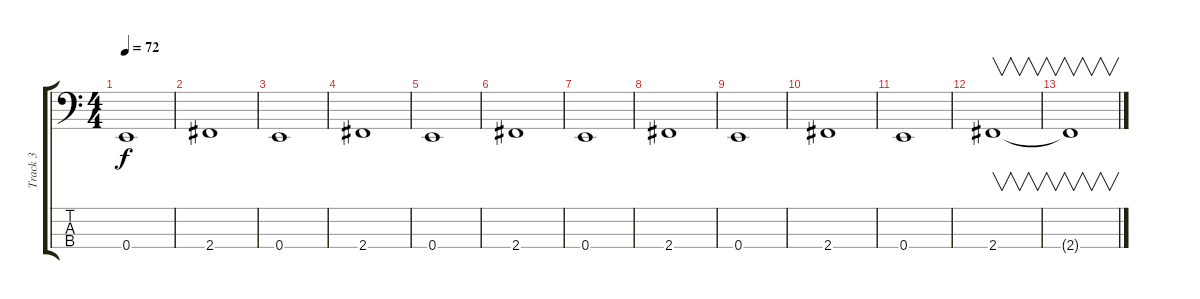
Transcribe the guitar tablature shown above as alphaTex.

\track ("Track 3" "Track 3") {instrument electricbassfinger}
\staff {score tabs}
\tuning (G2 D2 A1 E1) {hide}
\ts (4 4)
\tempo 72
\clef f4
\ks c
0.4.1{dy f} |
2.4.1 |
0.4.1 |
2.4.1 |
0.4.1 |
2.4.1 |
0.4.1 |
2.4.1 |
0.4.1 |
2.4.1 |
0.4.1 |
2.4.1{v} |
2.4{t}.1{v}
